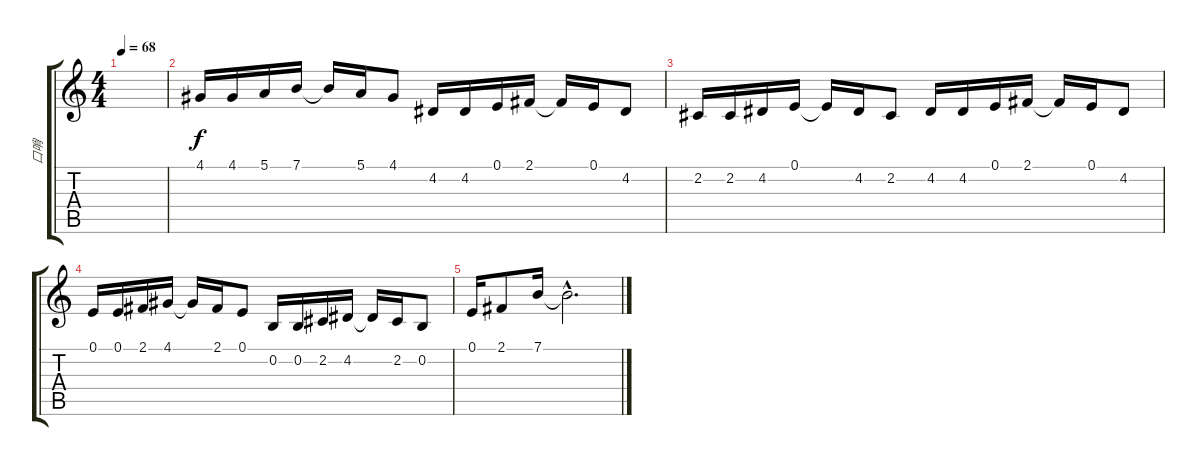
\track ("口哨" "口哨") {instrument lead3calliope}
\staff {score tabs}
\tuning (E4 B3 G3 D3 A2 E2) {hide}
\ts (4 4)
\tempo 68
\clef g2
\ks c
|
4.1.16 4.1.16 5.1.16 7.1.16 7.1{t}.16 5.1.16 4.1.8 4.2.16 4.2.16 0.1.16 2.1.16 2.1{t}.16 0.1.16 4.2.8 |
2.2.16 2.2.16 4.2.16 0.1.16 0.1{t}.16 4.2.16 2.2.8 4.2.16 4.2.16 0.1.16 2.1.16 2.1{t}.16 0.1.16 4.2.8 |
0.1.16 0.1.16 2.1.16 4.1.16 4.1{t}.16 2.1.16 0.1.8 0.2.16 0.2.16 2.2.16 4.2.16 4.2{t}.16 2.2.16 0.2.8 |
0.1.16 2.1.8 7.1.16 7.1{hac t}.2{d}
